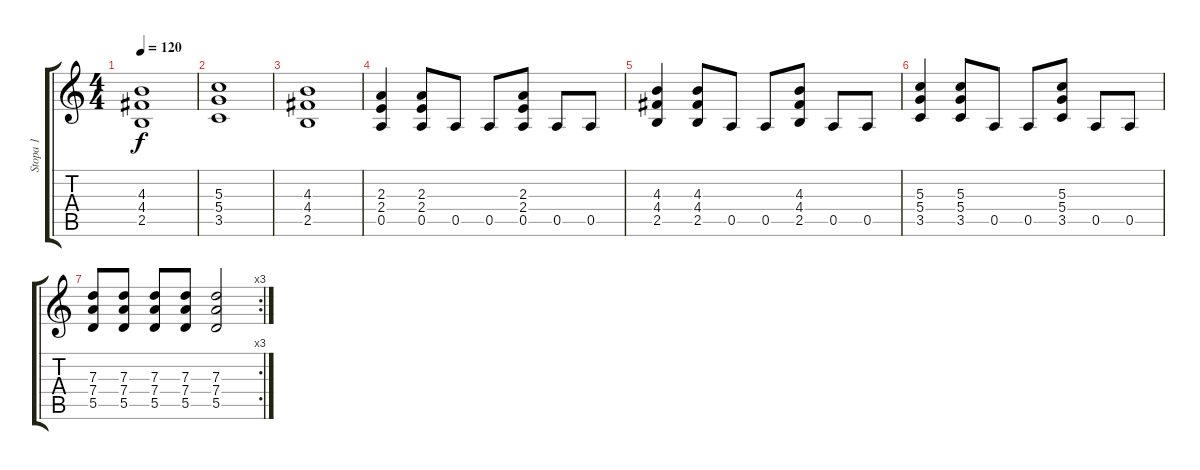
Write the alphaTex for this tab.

\track ("Stopa 1" "Stopa 1") {instrument distortionguitar}
\staff {score tabs}
\tuning (E4 B3 G3 D3 A2 E2) {hide}
\ts (4 4)
\tempo 120
\clef g2
\ks c
(4.3 4.4 2.5).1{dy f} |
(5.3 5.4 3.5).1 |
(4.3 4.4 2.5).1 |
(2.3 2.4 0.5).4 (2.3 2.4 0.5).8 0.5.8 0.5.8 (2.3 2.4 0.5).8 0.5.8 0.5.8 |
(4.3 4.4 2.5).4 (4.3 4.4 2.5).8 0.5.8 0.5.8 (4.3 4.4 2.5).8 0.5.8 0.5.8 |
(5.3 5.4 3.5).4 (5.3 5.4 3.5).8 0.5.8 0.5.8 (5.3 5.4 3.5).8 0.5.8 0.5.8 |
\rc 3
(7.3 7.4 5.5).8 (7.3 7.4 5.5).8 (7.3 7.4 5.5).8 (7.3 7.4 5.5).8 (7.3 7.4 5.5).2
